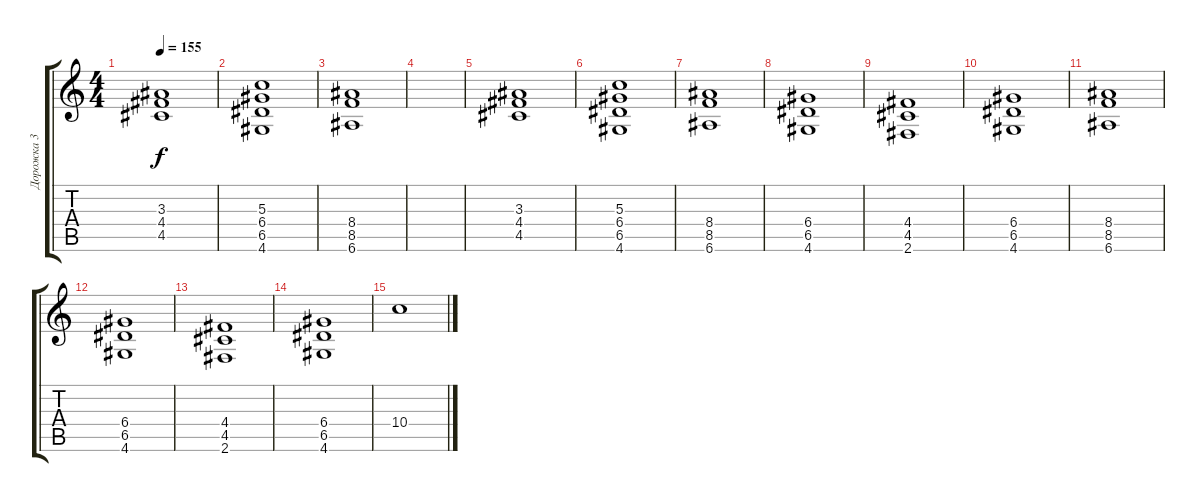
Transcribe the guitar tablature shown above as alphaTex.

\track ("Дорожка 3" "Дорожка 3") {instrument overdrivenguitar}
\staff {score tabs}
\tuning (E4 B3 G3 D3 A2 E2) {hide}
\ts (4 4)
\tempo 155
\clef g2
\ks c
(3.3 4.4 4.5).1{dy f} |
(5.3 6.4 6.5 4.6).1 |
(8.4 8.5 6.6).1 |
|
(3.3 4.4 4.5).1 |
(5.3 6.4 6.5 4.6).1 |
(8.4 8.5 6.6).1 |
(6.4 6.5 4.6).1 |
(4.4 4.5 2.6).1 |
(6.4 6.5 4.6).1 |
(8.4 8.5 6.6).1 |
(6.4 6.5 4.6).1 |
(4.4 4.5 2.6).1 |
(6.4 6.5 4.6).1 |
10.4.1{volume 3}
